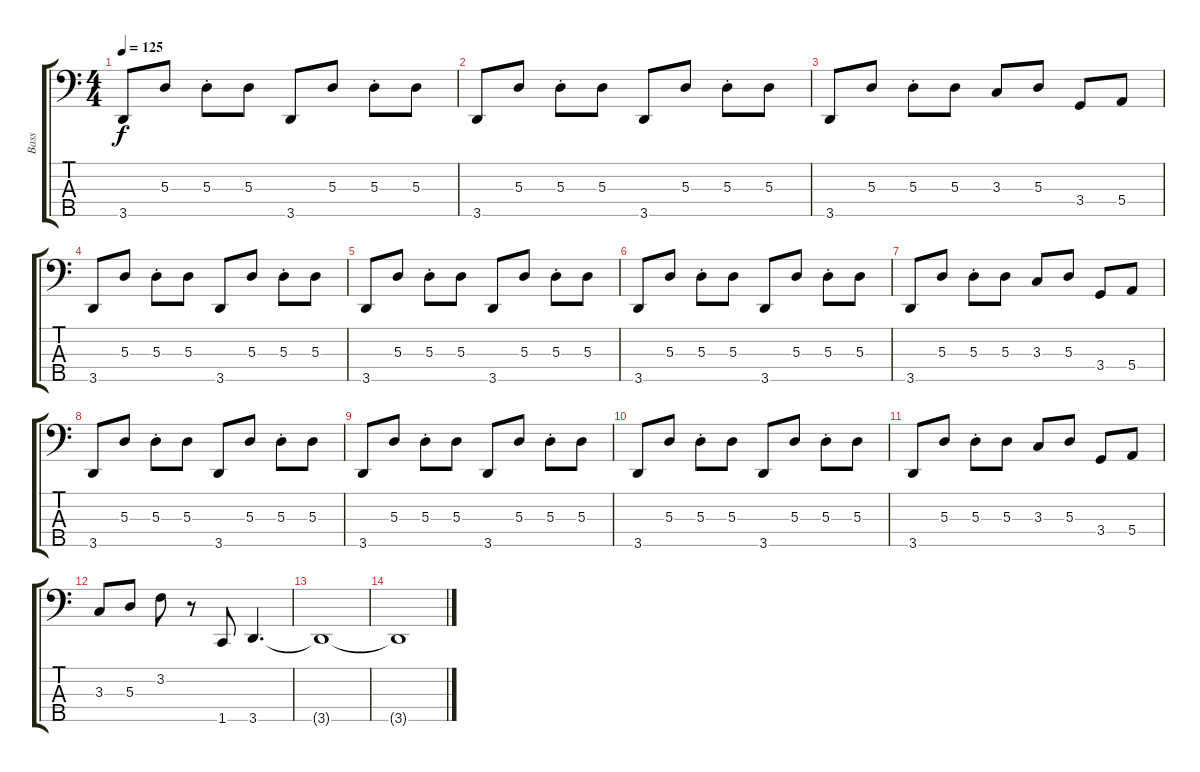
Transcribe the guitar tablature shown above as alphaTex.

\track ("Bass" "Bass") {instrument electricbassfinger}
\staff {score tabs}
\tuning (G2 D2 A1 E1 B0) {hide}
\ts (4 4)
\tempo 125
\clef f4
\ks c
3.5.8{dy f} 5.3.8 5.3{st}.8 5.3.8 3.5.8 5.3.8 5.3{st}.8 5.3.8 |
3.5.8 5.3.8 5.3{st}.8 5.3.8 3.5.8 5.3.8 5.3{st}.8 5.3.8 |
3.5.8 5.3.8 5.3{st}.8 5.3.8 3.3.8 5.3.8 3.4.8 5.4.8 |
3.5.8 5.3.8 5.3{st}.8 5.3.8 3.5.8 5.3.8 5.3{st}.8 5.3.8 |
3.5.8 5.3.8 5.3{st}.8 5.3.8 3.5.8 5.3.8 5.3{st}.8 5.3.8 |
3.5.8 5.3.8 5.3{st}.8 5.3.8 3.5.8 5.3.8 5.3{st}.8 5.3.8 |
3.5.8 5.3.8 5.3{st}.8 5.3.8 3.3.8 5.3.8 3.4.8 5.4.8 |
3.5.8 5.3.8 5.3{st}.8 5.3.8 3.5.8 5.3.8 5.3{st}.8 5.3.8 |
3.5.8 5.3.8 5.3{st}.8 5.3.8 3.5.8 5.3.8 5.3{st}.8 5.3.8 |
3.5.8 5.3.8 5.3{st}.8 5.3.8 3.5.8 5.3.8 5.3{st}.8 5.3.8 |
3.5.8 5.3.8 5.3{st}.8 5.3.8 3.3.8 5.3.8 3.4.8 5.4.8 |
3.3.8 5.3.8 3.2.8 r.8 1.5.8 3.5.4{d} |
3.5{t}.1 |
3.5{t}.1
